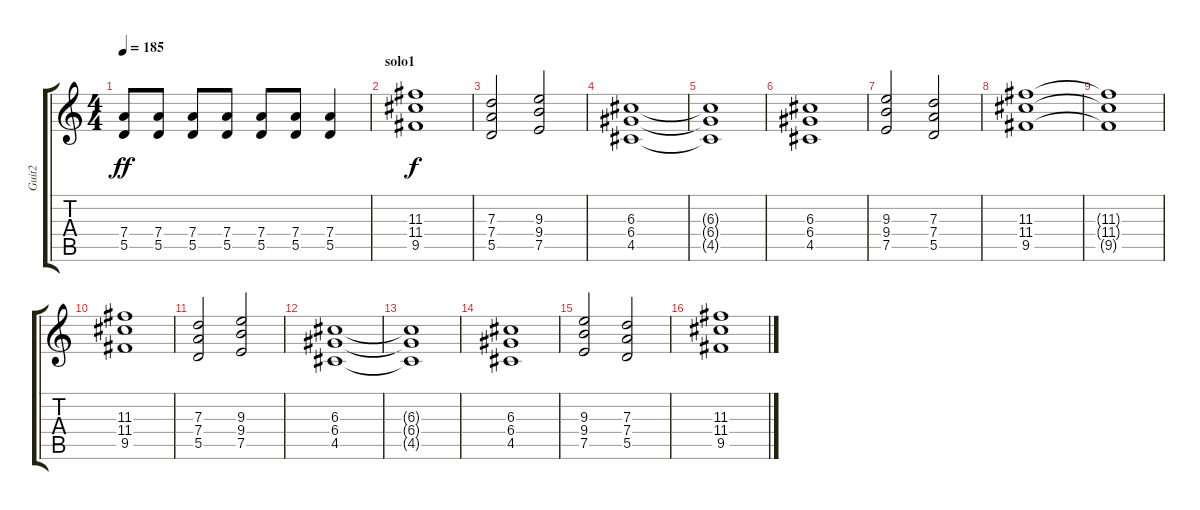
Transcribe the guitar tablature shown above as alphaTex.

\track ("Guit2" "Guit2") {instrument acousticguitarnylon}
\staff {score tabs}
\tuning (E4 B3 G3 D3 A2 E2) {hide}
\ts (4 4)
\tempo 185
\clef g2
\ks c
(7.4 5.5).8{dy ff} (7.4 5.5).8 (7.4 5.5).8 (7.4 5.5).8 (7.4 5.5).8 (7.4 5.5).8 (7.4 5.5).4 |
\section ("" "solo1")
(11.3 11.4 9.5).1{dy f volume 11 instrument distortionguitar} |
(7.3 7.4 5.5).2 (9.3 9.4 7.5).2 |
(6.3 6.4 4.5).1 |
(6.3{t} 6.4{t} 4.5{t}).1 |
(6.3 6.4 4.5).1 |
(9.3 9.4 7.5).2 (7.3 7.4 5.5).2 |
(11.3 11.4 9.5).1 |
(11.3{t} 11.4{t} 9.5{t}).1 |
(11.3 11.4 9.5).1{volume 11 instrument distortionguitar} |
(7.3 7.4 5.5).2 (9.3 9.4 7.5).2 |
(6.3 6.4 4.5).1 |
(6.3{t} 6.4{t} 4.5{t}).1 |
(6.3 6.4 4.5).1 |
(9.3 9.4 7.5).2 (7.3 7.4 5.5).2 |
(11.3 11.4 9.5).1
